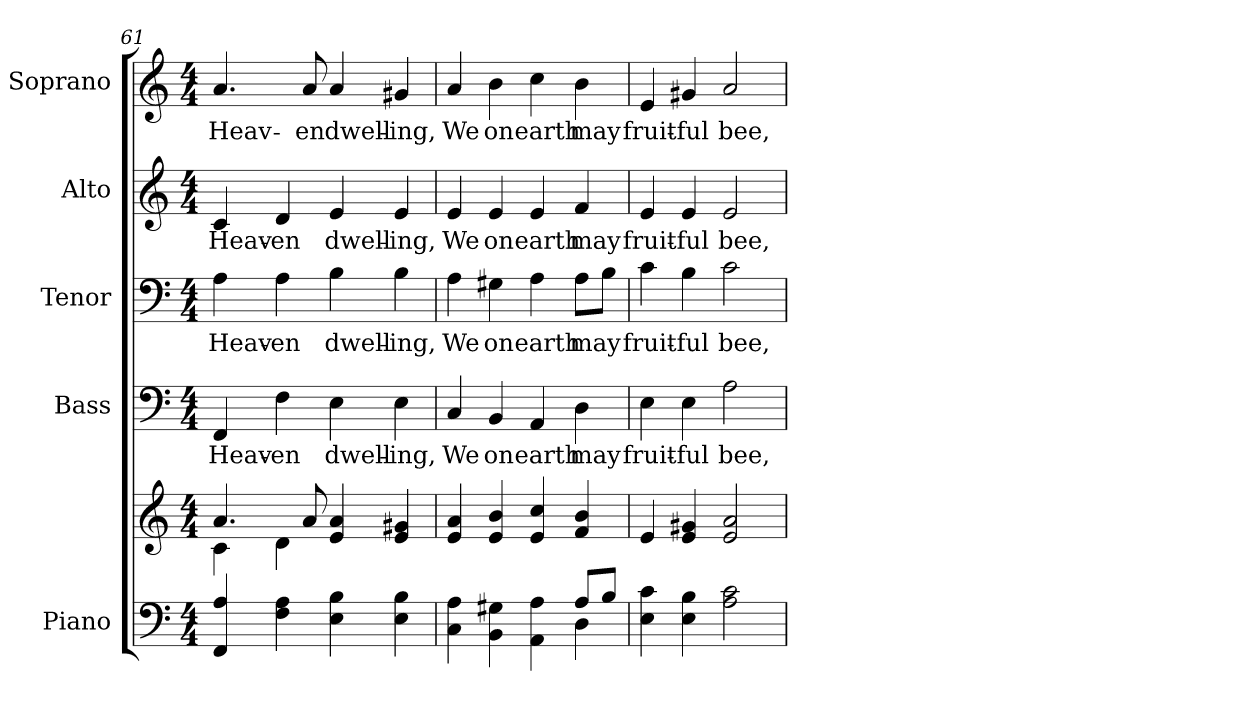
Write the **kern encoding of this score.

**kern	**kern	**kern	**text	**kern	**text	**kern	**text	**kern	**text
*part5	*part5	*part4	*part4	*part3	*part3	*part2	*part2	*part1	*part1
*staff6	*staff5	*staff4	*staff4	*staff3	*staff3	*staff2	*staff2	*staff1	*staff1
*I"Piano	*	*I"Bass	*	*I"Tenor	*	*I"Alto	*	*I"Soprano	*
*I'Pno.	*	*I'B.	*	*I'T.	*	*I'A.	*	*I'S.	*
!!LO:PB:g=z
*clefF4	*clefG2	*clefF4	*	*clefF4	*	*clefG2	*	*clefG2	*
*k[]	*k[]	*k[]	*	*k[]	*	*k[]	*	*k[]	*
*C:	*C:	*C:	*	*C:	*	*C:	*	*C:	*
*M4/4	*M4/4	*M4/4	*	*M4/4	*	*M4/4	*	*M4/4	*
=61	=61	=61	=61	=61	=61	=61	=61	=61	=61
*	*^	*	*	*	*	*	*	*	*
!	!	!	!	!LO:LY:b:color=#000000	!	!	!	!	!	!
!	!	!	!	!	!	!LO:LY:b:color=#000000	!	!	!	!
!	!	!	!	!	!	!	!	!LO:LY:b:color=#000000	!	!
!	!	!	!	!	!	!	!	!	!	!LO:LY:b:color=#000000
4FFi/ 4Ai	4.ai/	4ci\	4FFi/	Heav-	4Ai\	Heav-	4ci/	Heav-	4.ai/	Heav-
!	!	!	!	!LO:LY:b:color=#000000	!	!	!	!	!	!
!	!	!	!	!	!	!LO:LY:b:color=#000000	!	!	!	!
!	!	!	!	!	!	!	!	!LO:LY:b:color=#000000	!	!
4Fi\ 4Ai	.	4di\	4Fi\	-en	4Ai\	-en	4di/	-en	.	.
!	!	!	!	!	!	!	!	!	!	!LO:LY:b:color=#000000
.	8ai/	.	.	.	.	.	.	.	8ai/	-en
!	!	!	!	!LO:LY:b:color=#000000	!	!	!	!	!	!
!	!	!	!	!	!	!LO:LY:b:color=#000000	!	!	!	!
!	!	!	!	!	!	!	!	!LO:LY:b:color=#000000	!	!
!	!	!	!	!	!	!	!	!	!	!LO:LY:b:color=#000000
4Ei\ 4Bi	4ei/ 4ai	2ryy	4Ei\	dwell-	4Bi\	dwell-	4ei/	dwell-	4ai/	dwell-
!	!	!	!	!LO:LY:b:color=#000000	!	!	!	!	!	!
!	!	!	!	!	!	!LO:LY:b:color=#000000	!	!	!	!
!	!	!	!	!	!	!	!	!LO:LY:b:color=#000000	!	!
!	!	!	!	!	!	!	!	!	!	!LO:LY:b:color=#000000
4Ei\ 4Bi	4ei/ 4g#Xi	.	4Ei\	-ing,	4Bi\	-ing,	4ei/	-ing,	4g#Xi/	-ing,
*	*v	*v	*	*	*	*	*	*	*	*
=62	=62	=62	=62	=62	=62	=62	=62	=62	=62
*^	*	*	*	*	*	*	*	*	*
!	!	!	!	!LO:LY:b:color=#000000	!	!	!	!	!	!
!	!	!	!	!	!	!LO:LY:b:color=#000000	!	!	!	!
!	!	!	!	!	!	!	!	!LO:LY:b:color=#000000	!	!
!	!	!	!	!	!	!	!	!	!	!LO:LY:b:color=#000000
4Ci\ 4Ai	2ryy	4ei/ 4ai	4Ci/	We	4Ai\	We	4ei/	We	4ai/	We
!	!	!	!	!LO:LY:b:color=#000000	!	!	!	!	!	!
!	!	!	!	!	!	!LO:LY:b:color=#000000	!	!	!	!
!	!	!	!	!	!	!	!	!LO:LY:b:color=#000000	!	!
!	!	!	!	!	!	!	!	!	!	!LO:LY:b:color=#000000
4BBi\ 4G#Xi	.	4ei/ 4bi	4BBi/	on	4G#Xi\	on	4ei/	on	4bi\	on
!	!	!	!	!LO:LY:b:color=#000000	!	!	!	!	!	!
!	!	!	!	!	!	!LO:LY:b:color=#000000	!	!	!	!
!	!	!	!	!	!	!	!	!LO:LY:b:color=#000000	!	!
!	!	!	!	!	!	!	!	!	!	!LO:LY:b:color=#000000
4AAi\ 4Ai	4ryy	4ei/ 4cci	4AAi/	earth	4Ai\	earth	4ei/	earth	4cci\	earth
!	!	!	!	!LO:LY:b:color=#000000	!	!	!	!	!	!
!	!	!	!	!	!	!LO:LY:b:color=#000000	!	!	!	!
!	!	!	!	!	!	!	!	!LO:LY:b:color=#000000	!	!
!	!	!	!	!	!	!	!	!	!	!LO:LY:b:color=#000000
8Ai/L	4Di\	4fi/ 4bi	4Di\	may	8Ai\L	may	4fi/	may	4bi\	may
8Bi/J	.	.	.	.	8Bi\J	.	.	.	.	.
*v	*v	*	*	*	*	*	*	*	*	*
!!LO:PB:g=z
=63	=63	=63	=63	=63	=63	=63	=63	=63	=63
!	!	!	!LO:LY:b:color=#000000	!	!	!	!	!	!
!	!	!	!	!	!LO:LY:b:color=#000000	!	!	!	!
!	!	!	!	!	!	!	!LO:LY:b:color=#000000	!	!
!	!	!	!	!	!	!	!	!	!LO:LY:b:color=#000000
4Ei\ 4ci	4ei/	4Ei\	fruit-	4ci\	fruit-	4ei/	fruit-	4ei/	fruit-
!	!	!	!LO:LY:b:color=#000000	!	!	!	!	!	!
!	!	!	!	!	!LO:LY:b:color=#000000	!	!	!	!
!	!	!	!	!	!	!	!LO:LY:b:color=#000000	!	!
!	!	!	!	!	!	!	!	!	!LO:LY:b:color=#000000
4Ei\ 4Bi	4ei/ 4g#Xi	4Ei\	-ful	4Bi\	-ful	4ei/	-ful	4g#Xi/	-ful
!	!	!	!LO:LY:b:color=#000000	!	!	!	!	!	!
!	!	!	!	!	!LO:LY:b:color=#000000	!	!	!	!
!	!	!	!	!	!	!	!LO:LY:b:color=#000000	!	!
!	!	!	!	!	!	!	!	!	!LO:LY:b:color=#000000
2Ai\ 2ci	2ei/ 2ai	2Ai\	bee,	2ci\	bee,	2ei/	bee,	2ai/	bee,
=	=	=	=	=	=	=	=	=	=
*-	*-	*-	*-	*-	*-	*-	*-	*-	*-
